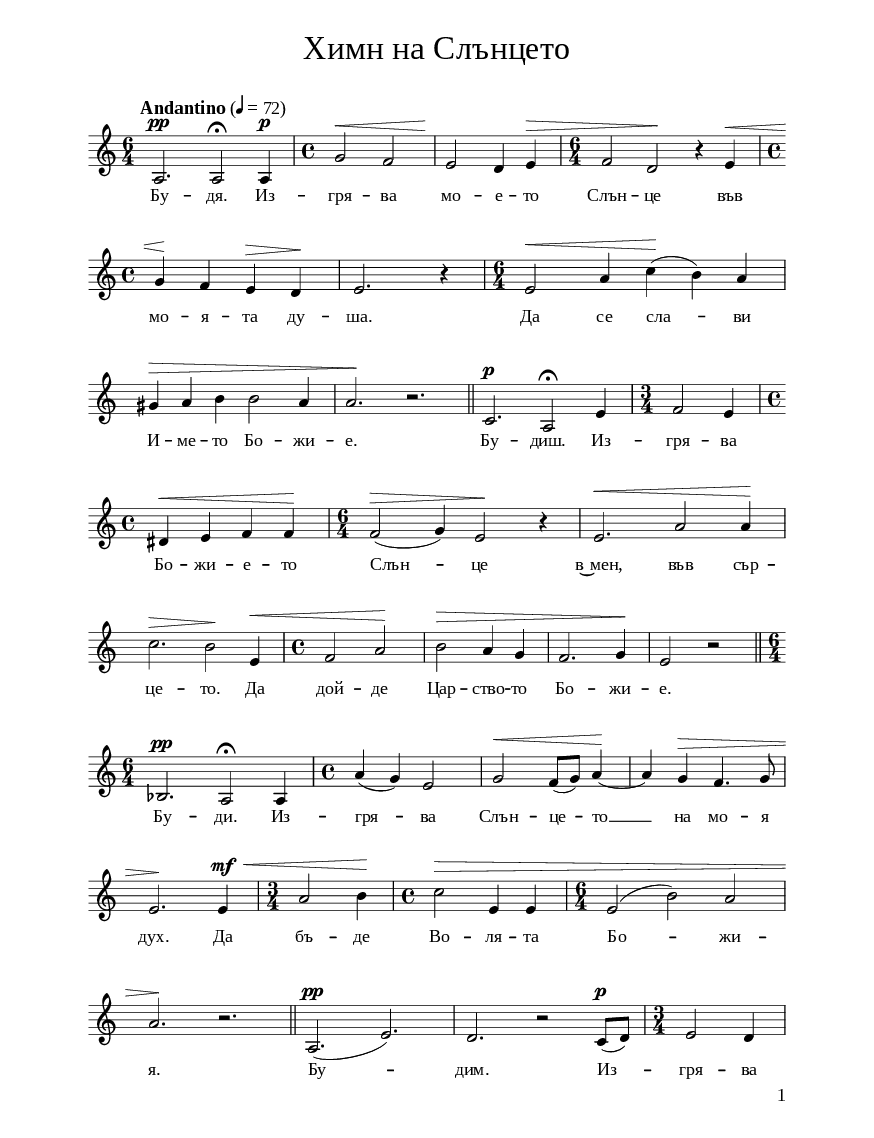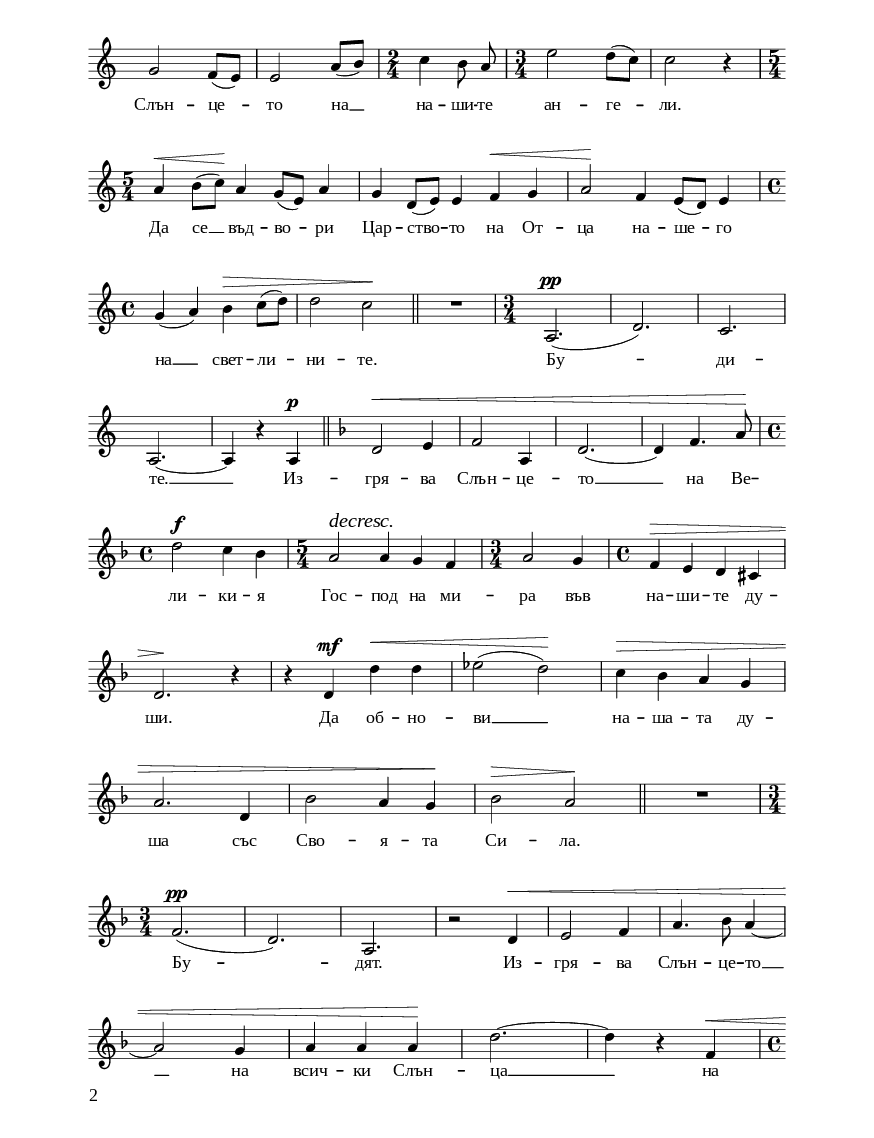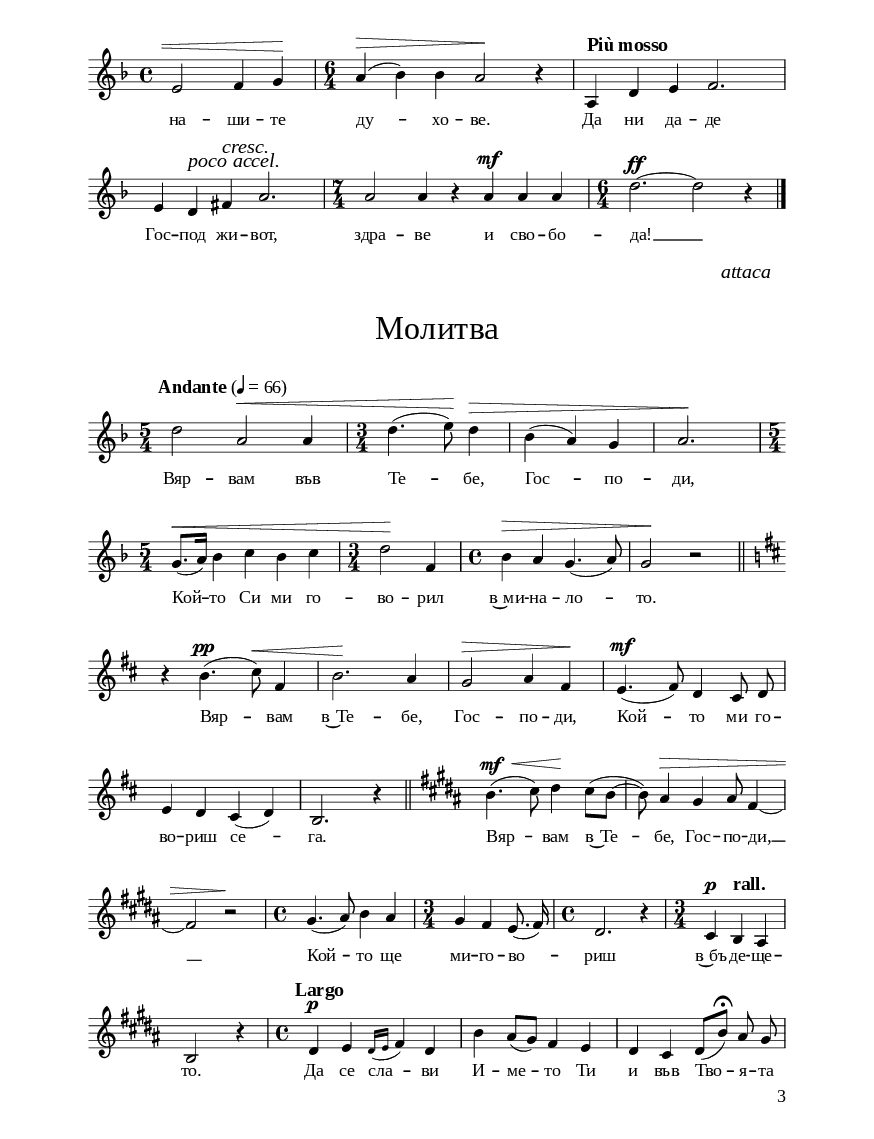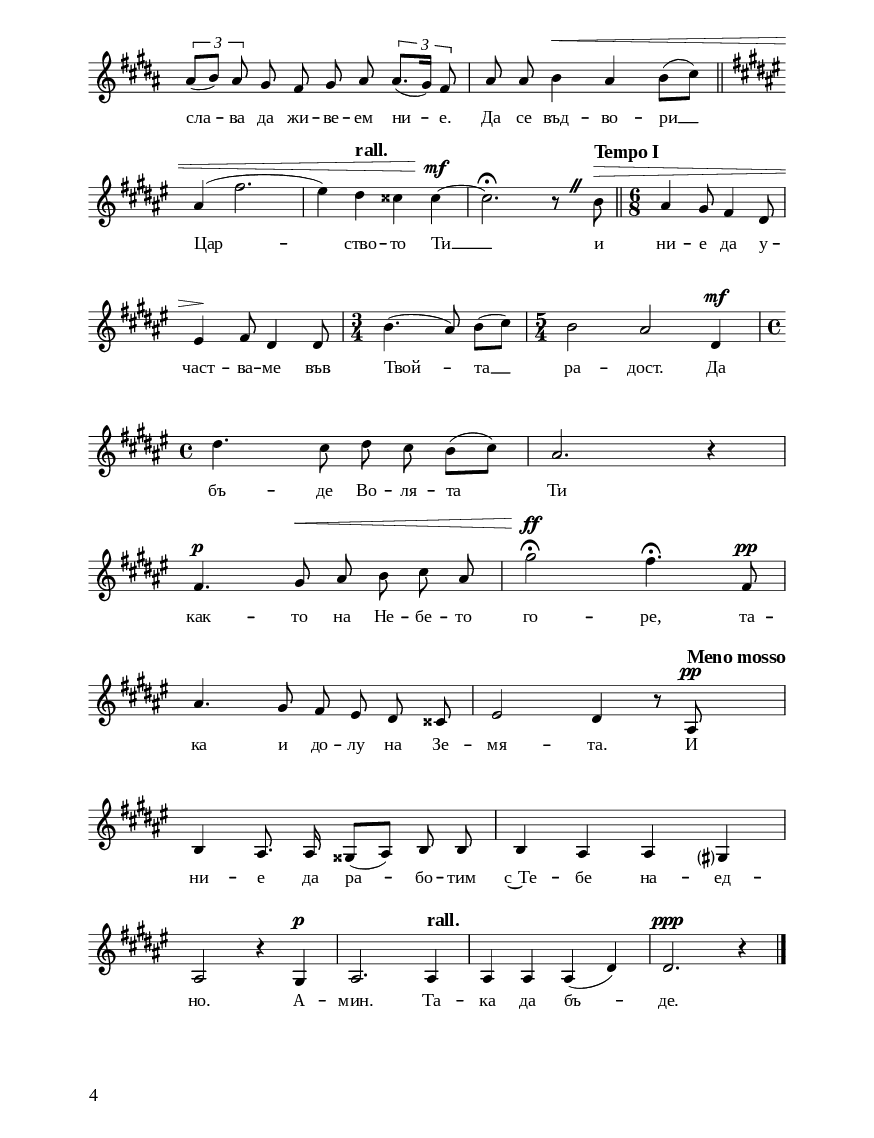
\version "2.24.3"

% include paper part and global functions
\include "include/globals.ily"

\bookpart {
  \label #'ref202
  \tocItem \markup "Химн на Слънцето"
  \include "include/bookpart-paper.ily"
  \score {
    \include "include/score-layout.ily"

    \new Voice \relative c' {
      \clef treble
      \key a \minor
      \time 6/4
      \tempoFunc "Andantino" 4 "72"
      \autoBeamOff
      a2.^\pp  a2 ^\fermata  a4^\p | % 2
      \time 4/4  | % 2
      g'2^\<  f2 | % 3
      e2 \!  d4  e4^\> | % 4
      \time 6/4  | % 4
      f2  d2 \! r4
      \override Hairpin.to-barline = ##f
      \override Hairpin.after-line-breaking = ##t
      e4^\< \break | % 5

      \time 4/4  | % 5
      g4 \! f4  e4^\>  d4  \! | % 6
      e2. r4 | % 7
      \time 6/4  | % 7
      e2^\<  a4  c4 ( \!  b4 )
      a4 \break | % 8
      gis4^\>  a4  b4  b2  a4
      | % 9
      a2. \! r2. \bar "||"
      c,2.^\p  a2 ^\fermata  e'4 | % 11
      \time 3/4  | % 11
      f2  e4 \break | % 12
      \time 4/4  | % 12
      dis4^\<  e4  f4  f4 \! | % 13
      \time 6/4  | % 13
      f2 (^\>  g4 )  e2 \! r4 | % 14
      e2.^\<  a2  a4 \! \break | % 15
      c2.^\>  b2 \! e,4^\< | % 16
      \time 4/4  | % 16
      f2  a2  \! | % 17
      b2^\>  a4  g4 | % 18
      f2.  g4  \! | % 19
      e2 r2 \bar "||"
      \break |
      \time 6/4  |
      bes2.^\pp  a2 ^\fermata  a4 | % 21
      \time 4/4  | % 21
      a'4 (  g4 )  e2 | % 22
      g2^\<  f8 ( [  g8 ) ]  a4 ~ \! | % 23
      a4  g4^\>  f4.  g8 \break | % 24
      e2.  \! e4 \mf ^\< | % 25
      \time 3/4  | % 25
      a2  b4 \! | % 26
      \time 4/4  | % 26
      c2^\>  e,4  e4 | % 27
      \time 6/4  | % 27
      e2 (  b'2 )  a2 \break | % 28
      a2. \! r2. \bar "||"
      a,2. (^\pp  e'2. ) |
      d2. r2  c8 ( [^\p  d8 ) ] | % 31
      \time 3/4  | % 31
      e2  d4  | % 32
      \break g2  f8 ( [  e8 ) ] | % 33
      e2  a8 ( [  b8 ) ] | % 34
      \time 2/4 c4  b8  a8 | % 35
      \time 3/4 e'2  d8 ( [  c8 ) ] | % 36
      c2 r4 \break | % 37
      \time 5/4  | % 37
      a4^\<  b8 ( [  c8 ) ] \!  a4
      g8 ( [  e8 ) ]  a4 | % 38
      g4  d8 ( [  e8 ) ]  e4  f4
      ^\<  g4 | % 39
      a2  \! f4  e8 ( [  d8 ) ]
      e4 \break |
      \time 4/4  |
      g4 (  a4 )  b4^\>  c8 ( [
      d8 ) ] | % 41
      d2  c2 \! \bar "||"
      R1 | % 43
      \time 3/4  | % 43
      a,2.^\pp ( | % 44
      d2. ) | % 45
      c2. \break | % 46
      a2. ~ | % 47
      a4 r4  a4^\p \bar "||"
      \key d \minor | % 48
      d2^\<  e4 | % 49
      f2  a,4 |
      d2. ~ | % 51
      d4  f4.  a8 \! \break | % 52
      \time 4/4  | % 52
      d2^\f  c4  bes4 | % 53
      \time 5/4  | % 53
      a2 ^\markup \italic \huge "decresc."  a4  g4  f4 | % 54
      \time 3/4  | % 54
      a2  g4 | % 55
      \time 4/4  | % 55
      f4^\>  e4  d4  cis4 \break | % 56
      d2.  \! r4 | % 57
      r4  d4 ^\mf  d'4 ^\<  d4 | % 58
      es2 (  d2 ) \! | % 59
      c4  ^\>  bes4  a4  g4
      \break |
      a2.  d,4 | % 61
      bes'2  a4  g4 \! | % 62
      bes2 ^\>  a2 ^\! \bar "||"
      R1 \break | % 64
      \time 3/4  | % 64
      f2.^\pp ( | % 65
      d2. ) | % 66
      a2. |
      r2  d4 ^\< | % 68
      e2  f4 | % 69
      a4.  bes8  a4 ~  | \break

      a2  g4 | % 71
      a4  a4  a4 \! | % 72
      d2. ~  | % 73
      d4 r4  f,4 ^\< \break | % 74
      \time 4/4  | % 74
      e2  f4  g4  \! | % 75
      \time 6/4  | % 75
      a4 ( ^\>  bes4 )  bes4  a2  \!
      r4 | % 76
      \tempo"Più mosso" a,4 d4  e4
      f2. \break | % 77
      e4  d4 ^\markup{ \italic \huge {poco accel.} }
      fis4 ^\markup \italic \huge "cresc."  a2. | % 78
      \time 7/4 a2  a4 r4 a4 ^\mf  a4  a4 | % 79
      \time 6/4 d2. ~ ^\ff  d2 r4 \bar "|."
    }

    \addlyrics {
      Бу -- дя. Из -- гря -- ва мо -- е --
      то Слън -- це във мо -- я -- та ду
      -- ша. Да се сла  -- ви И -- ме --
      то Бо -- жи -- е. Бу -- диш. Из --
      гря -- ва Бо -- жи -- е -- то Слън
      -- це в~мен, във сър -- це --
      то. Да дой -- де Цар -- ство -- то
      Бо -- жи -- е. Бу -- ди. Из -- гря
      -- ва Слън -- це -- то __  на
      мо -- я дух. Да бъ -- де Во -- ля --
      та Бо -- жи -- я. Бу -- дим.
      Из -- гря -- ва Слън -- це --
      то на __ на -- ши -- те ан -- ге
      -- ли. Да се __ въд -- во --
      ри Цар -- ство -- то на От --
      ца на -- ше -- го на __  свет --
      ли -- ни -- те. Бу -- ди -- те. __
      Из -- гря -- ва Слън -- це -- то __
      на Ве -- ли -- ки -- я Гос --
      под на ми -- ра във на -- ши -- те
      ду -- ши. Да об -- но -- ви __  на --
      ша -- та ду -- ша със Сво -- я --
      та Си -- ла. Бу -- дят. Из --
      гря -- ва Слън -- це -- то __ на
      всич -- ки Слън -- ца __ на на --
      ши -- те ду -- хо -- ве. Да ни
      да -- де Гос -- под жи -- вот, здра
      -- вe и сво -- бо -- да! __
    }

    \header {
      title = \titleFunc #'ref_desc_20 "Химн на Слънцето" "Himn na Slănceto"
    }

    \midi{}

  } % score

  \markup \raise #2.8 \override #'(baseline-skip . 2) {
    \column {
      \fill-line \huge \italic { "" "" \concat {"attaca" "   " }}
    }
  }

  \label #'ref204
  \tocItem \markup "Молитва (Вярвам в теб)"
  \include "include/bookpart-paper.ily"
  \score {
    \include "include/score-layout.ily"

    \new Voice \relative c' {
      \clef treble
      \key d \minor
      \time 5/4
      \tempoFunc "Andante" 4 "66"
      \autoBeamOff
      \override Hairpin.to-barline = ##f
      \override Hairpin.after-line-breaking = ##t

      d'2  a2^\<
      a4 | % 81
      \time 3/4  | % 81
      d4. (  e8  \! )  d4 ^\> | % 82
      bes4 (  a4 )  g4 | % 83
      a2. \! | \time 5/4 \break % 84

      g8. ( [  ^\<  a16 ) ]  bes4  c4
      bes4  c4 | % 85
      \time 3/4  | % 85
      d2 \!  f,4 | % 86
      \time 4/4 bes4  ^\>  a4  g4. (  a8 ) | % 87
      g2 \! r2 \bar "||" | \break % 88

      \key b \minor | % 88
      r4  b4. ( ^\pp  cis8 ) ^\<  fis,4 | % 89
      b2.  \! a4 |
      g2^\>  a4  fis4  \! | % 91
      e4. ( ^\mf  fis8 )  d4  cis8
      d8 | \break % 92
      e4  d4  cis4 (  d4 ) | % 93
      b2. r4 \bar "||"
      | % 94
      \key b \major | % 94
      b'4. (^\mf ^\<  cis8 )  dis4 \!
      cis8 ( [  b8 ~ ] | % 95
      b8 )  ais4 ^\>  gis4  ais8
      fis4 ~ | \break % 96
      fis2 r2 \! | % 97
      \time 4/4 gis4. (  ais8 )  b4  ais4 | % 98
      \time 3/4 gis4  fis4  e8. (  fis16 ) | % 99
      \time 4/4 dis2. r4  |
      \time 3/4  |
      cis4 ^\p  \tempo "rall. " b4 ais4 | \break % 101
      b2 r4 | % 102
      \time 4/4  | % 102
      \tempo"Largo" dis4^\p  e4 \grace {
        dis16 ( [  e16 ]
      }
      fis4 )  dis4
      | % 103
      b'4  ais8 ( [  gis8 ) ]  fis4
      e4 | % 104
      dis4  cis4  dis8 ( [  b'8 )
      ^\fermata ]  ais8  gis8 \break | % 105
      \times 2/3  {
        ais8 ( [  b8 )]  ais8
      }
      gis8  fis8  gis8  ais8
      \times 2/3  {
        ais8. ( [  gis16 )  ] fis8
      }
      | % 106
      ais8  ais8  b4 ^\<  ais4
      b8 ( [  cis8 ) ] \bar "||"
      | % 107
      \key dis \minor | \break % 107
      ais4 (  fis'2. | % 108
      eis4 )  \tempo"rall." dis4
      cisis4  cisis4 ~
      ^\mf | % 109
      cisis2. ^\fermata r8 \caesura \tempo"Tempo I" b8
      ^\> | \bar "||"
      \time 6/8  |
      ais4  gis8  fis4  dis8 \break | % 111
      eis4  \! fis8 \!  dis4  dis8 | % 112
      \time 3/4  | % 112
      b'4. (  ais8 )  b8 ( [  cis8
      ) ] | % 113
      \time 5/4  | % 113
      b2  ais2  dis,4 ^\mf | \break % 114
      \time 4/4  | % 114
      dis'4.  cis8  dis8
      cis8   b8 ( [  cis8 ) ] | % 115
      ais2. r4 \break  | % 116
      fis4. ^\p  gis8 ^\<  ais8   b8
      cis8  ais8  | % 117
      gis'2 ^\fermata \! ^\ff  fis4. ^\fermata
      fis,8 ^\pp | \break % 118
      ais4.  gis8  fis8 eis8
      dis8  cisis8  | % 119
      eis2  dis4 r8  \tempo "Meno mosso" ais8^\pp


      | \break
      b4  ais8.  ais16  gisis8 ( [
      ais8 ) ]  b8  b8 | % 121
      b4  ais4  ais4  gis?4 \break | % 122
      ais2 r4  gis4 ^\p | % 123
      ais2.  \tempo "rall." ais4 |
      ais4 ais4 ais4 ( dis4 ) | % 124
      dis2. \! ^\ppp r4 \bar "|."


    }
    \addlyrics {
      Вяр --
      вам във Те -- бе, Гос -- по
      -- ди, Кой -- то Си ми го -- во
      -- рил в~ми -- на -- ло -- то. Вяр -- вам в~Те -- бе, Гос -- по
      -- ди, Кой -- то ми го -- во --
      риш се -- га. Вяр -- вам
      в~Те -- бе, Гос -- по -- ди, __
      Кой -- то ще ми -- го -- во
      -- риш в~бъ -- де -- ще -- то. Да
      се  сла -- ви И -- ме --
      то Ти и във Тво -- я -- та
      сла -- ва да жи -- ве -- ем ни
      -- е. Да се въд -- во -- ри __
      Цар -- ство -- то Ти __
      и ни -- е да у -- част -- ва -- ме
      във Твой -- та __ ра -- дост.
      Да бъ -- де Во -- ля -- та Ти
      как -- то на Не -- бе -- то го --
      ре, та -- ка и до -- лу на Зе --
      мя -- та. И ни -- е да ра -- бо
      -- тим с~Те -- бе на -- ед -- но. А
      -- мин. Та -- ка да бъ -- де.}

      \header {
        title = \titleFunc #'ref_desc_18 "Молитва" "Molitva"
      }

      \midi{}

    } % score


  } % bookpart

  % Più mosso
  %
